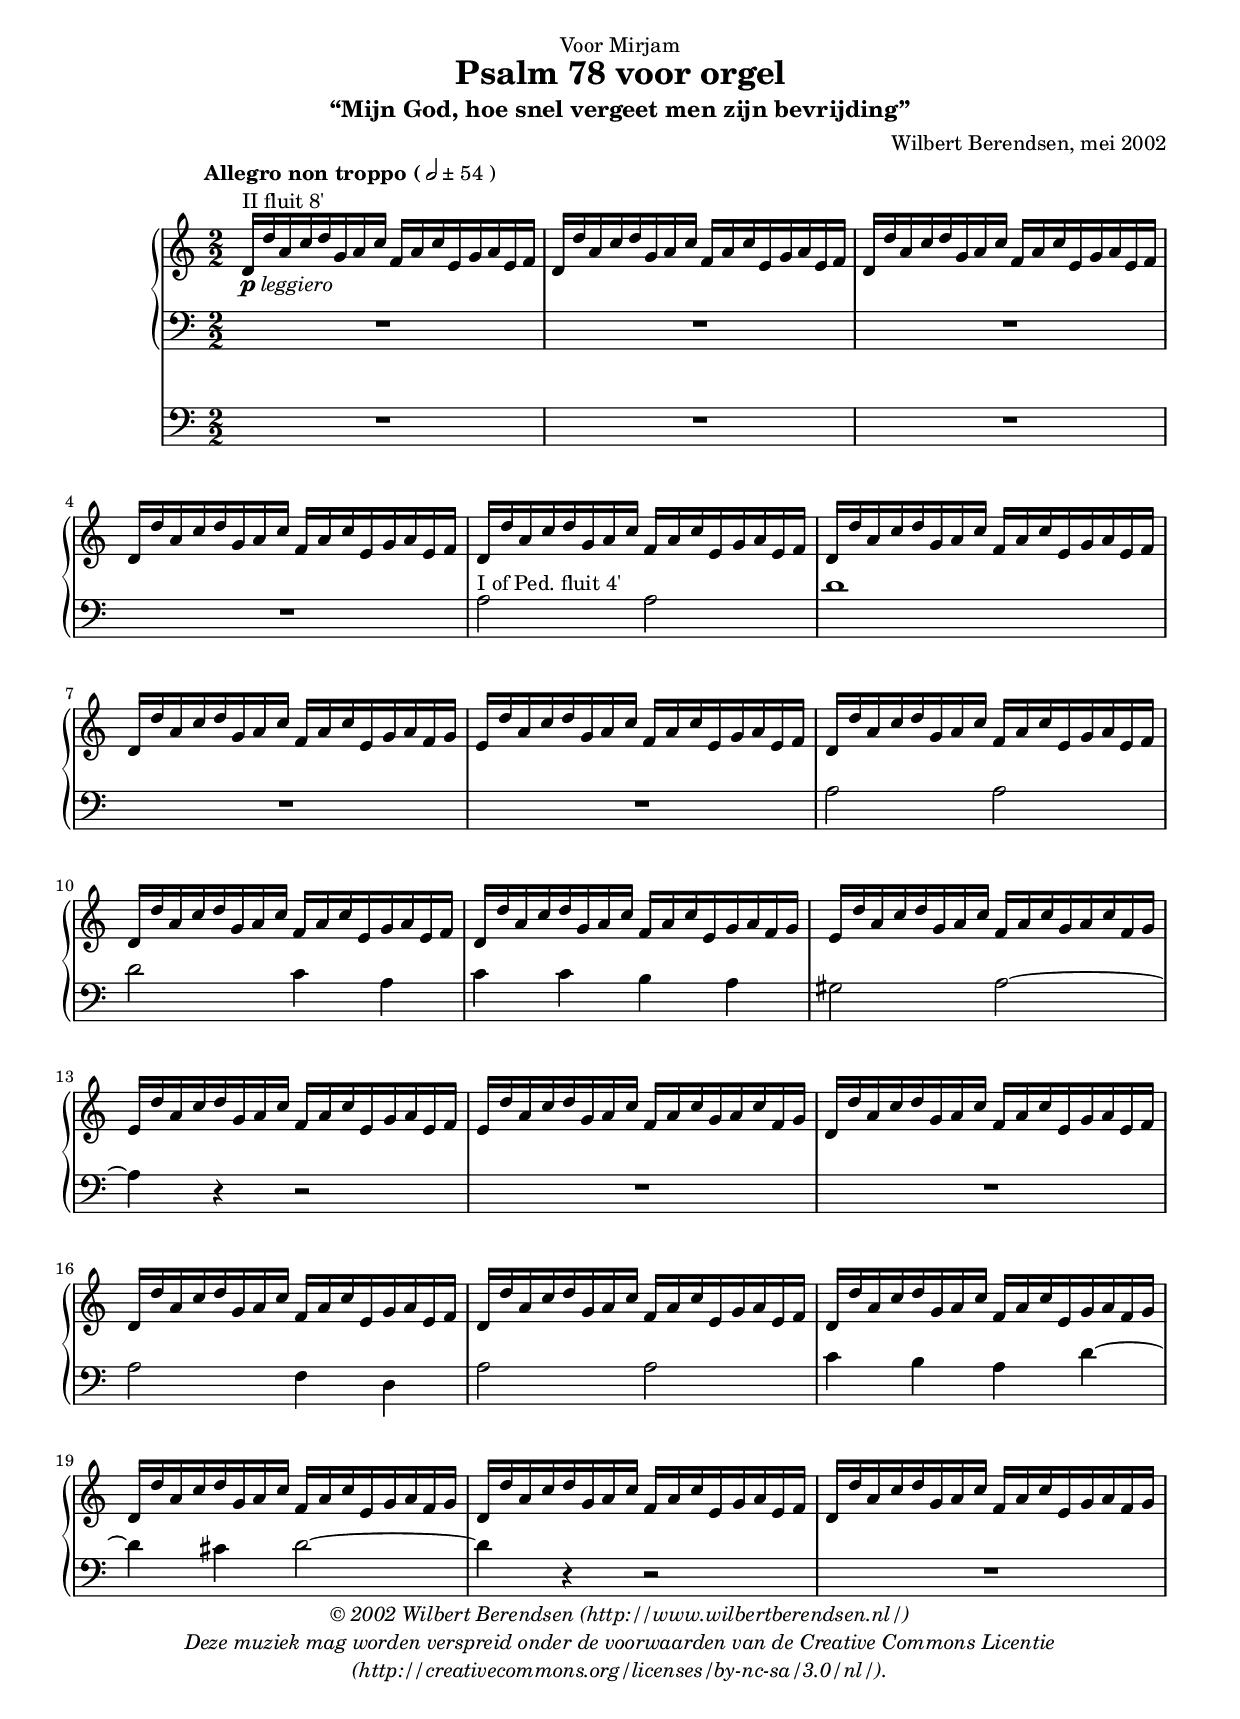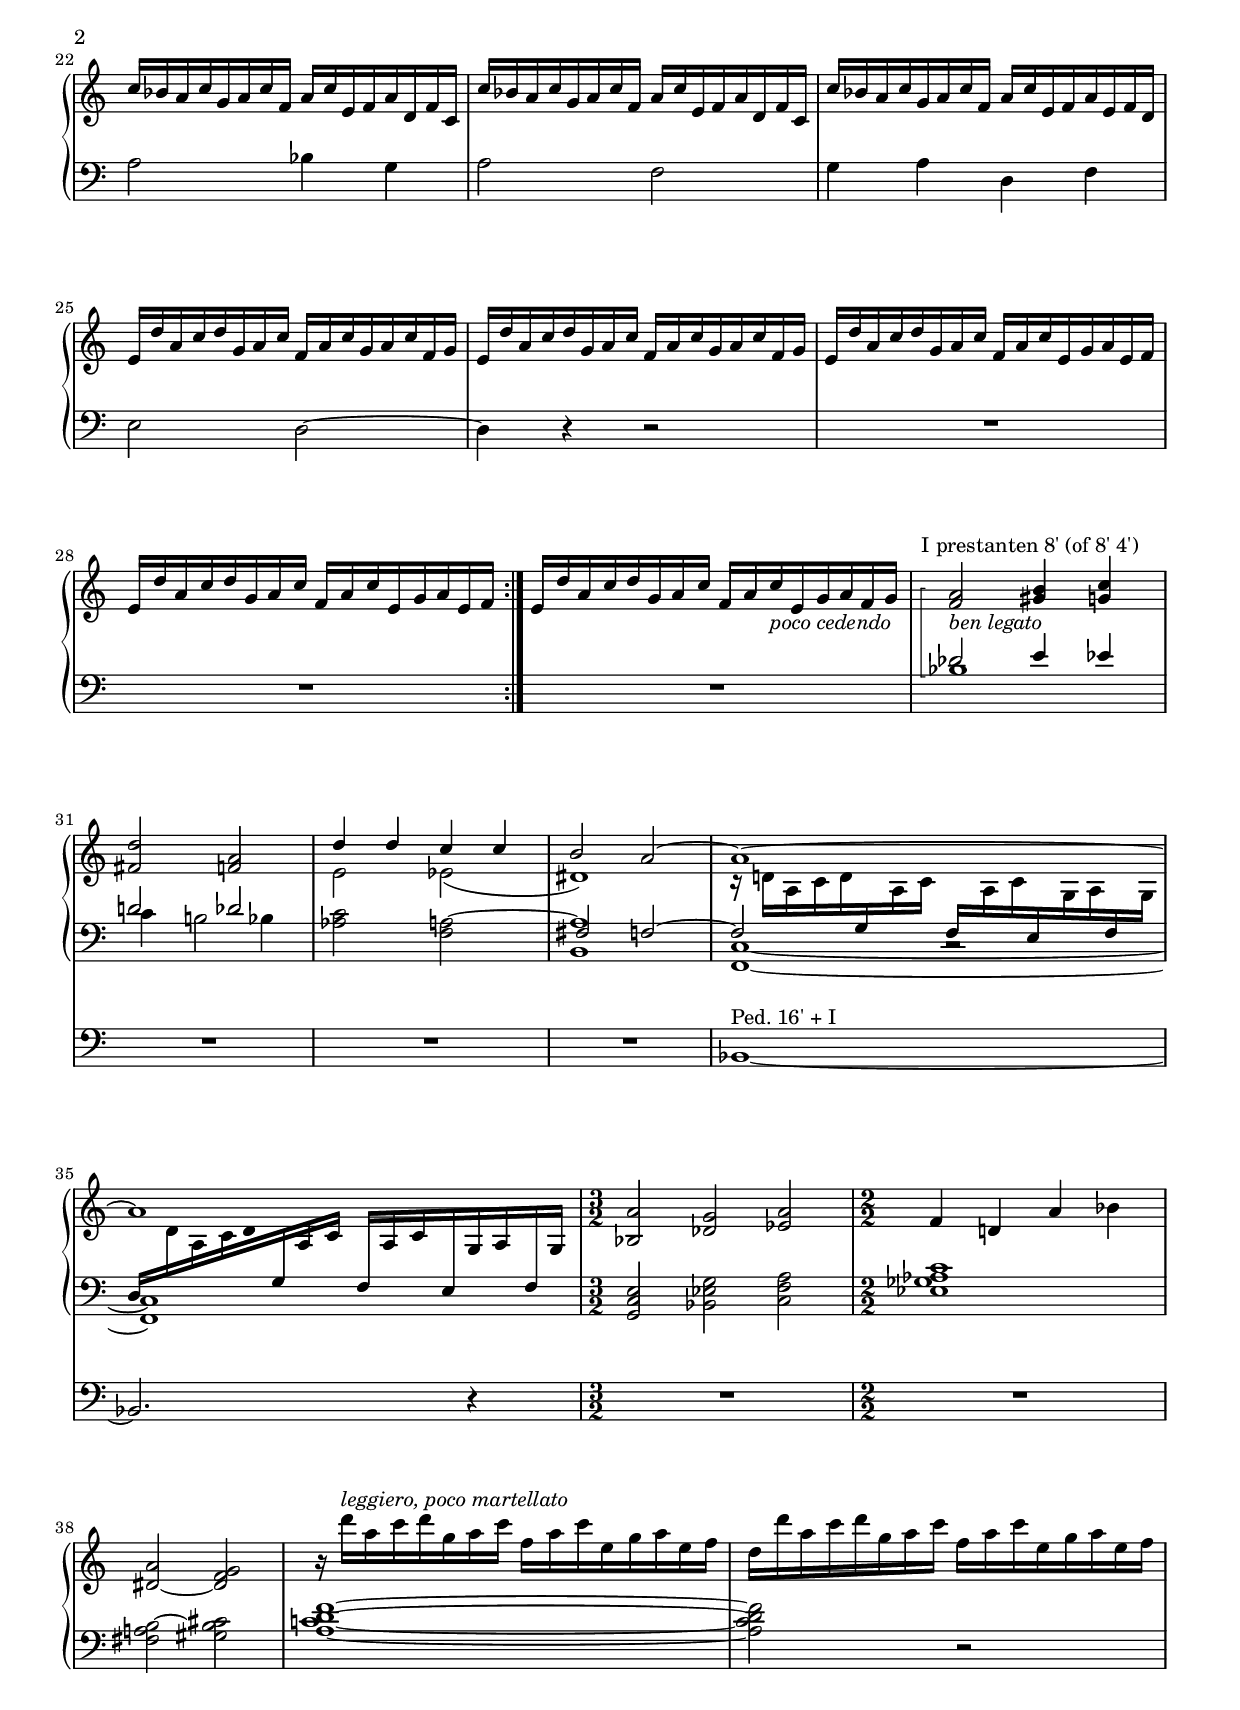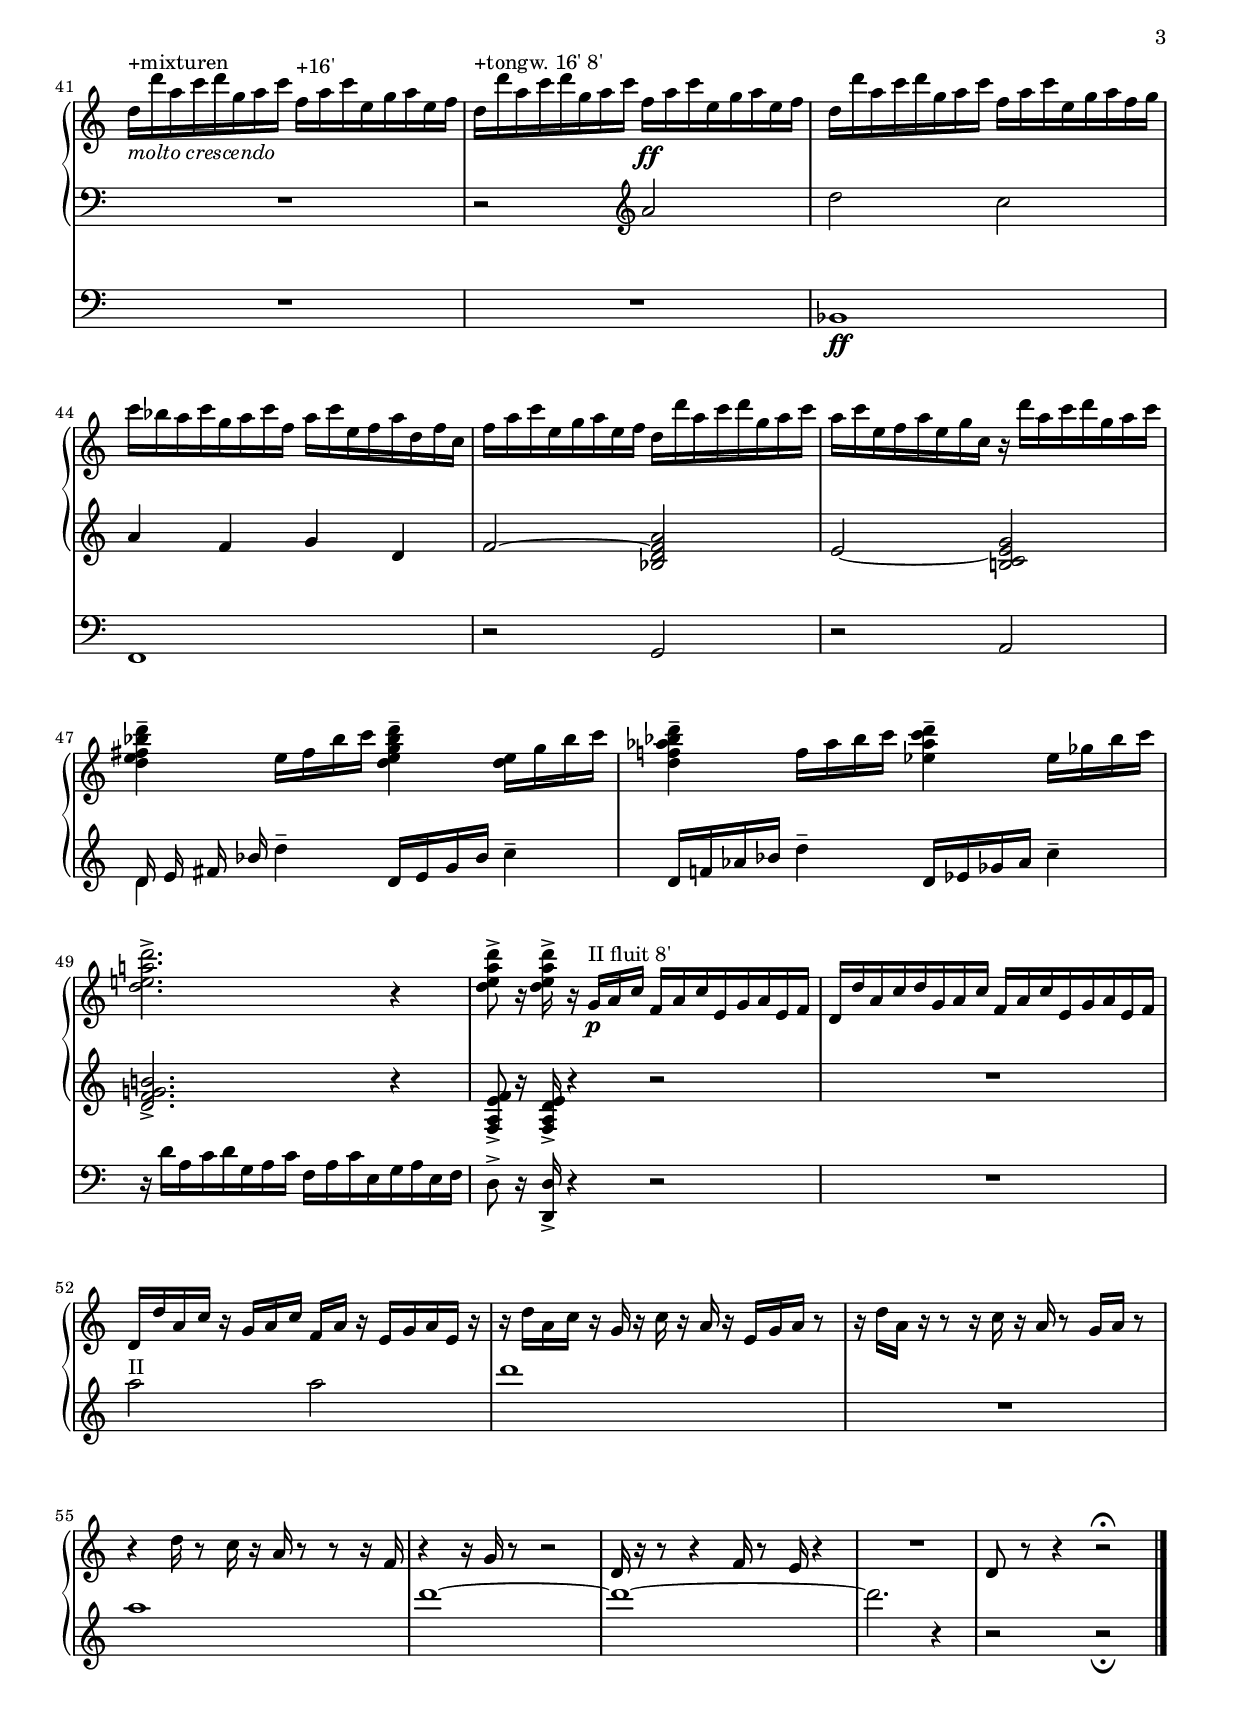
\version "2.12.0"

#(set-global-staff-size 18)

\header {
  dedication = "Voor Mirjam"
  title = "Psalm 78 voor orgel"
  subtitle = "“Mijn God, hoe snel vergeet men zijn bevrijding”"
  composer = "Wilbert Berendsen, mei 2002"
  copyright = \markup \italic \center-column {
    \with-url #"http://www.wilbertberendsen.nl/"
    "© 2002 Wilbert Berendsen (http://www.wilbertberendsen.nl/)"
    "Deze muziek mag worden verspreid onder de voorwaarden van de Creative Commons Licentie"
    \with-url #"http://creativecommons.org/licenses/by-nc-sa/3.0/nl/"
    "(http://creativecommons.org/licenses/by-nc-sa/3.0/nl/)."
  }
}

\layout {
  \context {\RemoveEmptyStaffContext}
}

\paper {
  #(set-paper-size "a4")
  ragged-last-bottom = ##f
  bottom-margin = 12 \mm
  line-width = 185 \mm
}

haak = {
  \set PianoStaff.connectArpeggios = ##t
  \once \override PianoStaff.Arpeggio #'extra-offset = #'(0.5 . 0)
  \once \override PianoStaff.Arpeggio #'stencil = #ly:arpeggio::brew-chord-bracket
}

rh = \relative c' {
  #(set-accidental-style 'modern)
  \clef violin
  \override Score.TimeSignature #'style = #'()
  \time 2/2
  \set Score.beatLength = #(ly:make-moment 1 4)
  d16
  ^\markup \column {
    \line {
      \hspace #'-4
      \bold "Allegro non troppo ("
      \fontsize #'-2 \general-align #Y #DOWN \note #"2" #.8 
      "± 54 )"
    }
    \line {II fluit 8'}
  }
  _\markup {\dynamic p \italic leggiero}
  d' a c d g, a c f, a c e, g a e f |
  \repeat unfold 5 { d d' a c d g, a c f, a c e, g a e f | }
  d d' a c d g, a c f, a c e, g a f g | e d' a c d g, a c f, a c e, g a e f |
  \repeat unfold 2 { d d' a c d g, a c f, a c e, g a e f | }
  d d' a c d g, a c f, a c e, g a f g | e d' a c d g, a c f, a c g a c f, g |
  e d' a c d g, a c f, a c e, g a e f | e d' a c d g, a c f, a c g a c f, g |
  \repeat unfold 3 { d d' a c d g, a c f, a c e, g a e f | }
  d d' a c d g, a c f, a c e, g a f g | d d' a c d g, a c f, a c e, g a f g |
  d d' a c d g, a c f, a c e, g a e f | d d' a c d g, a c f, a c e, g a f g |
  c bes a c g a c f, a c e, f a d, f c | c' bes a c g a c f, a c e, f a d, f c |
  c' bes a c g a c f, a c e, f a e f d | e d' a c d g, a c f, a c g a c f, g |
  e d' a c d g, a c f, a c g a c f, g | e d' a c d g, a c f, a c e, g a e f |
  e d' a c d g, a c f, a c e, g a e f \bar ":|"
  e d' a c d g, a c f, a c-\markup \italic "poco cedendo" e, g a f g |
  \haak <f a>2\arpeggio
  _\markup \italic "ben legato"-\tweak #'extra-offset #'(-3 . 0)^"I prestanten 8' (of 8' 4')"
  <gis b>4 <g c> | <fis d'>2 <f a> |
  <<
    { d'4 d c c b2 a2~a1~a } \\ {
      e2 es( dis1) r16 d a c d
      \stemUp \change Staff = lh g, \stemDown \change Staff = rh a c
      \stemUp \change Staff = lh f, \stemDown \change Staff = rh a c
      \stemUp \change Staff = lh e, \stemDown \change Staff = rh g a
      \stemUp \change Staff = lh f  \stemDown \change Staff = rh g |
      \stemUp \change Staff = lh d  \stemDown \change Staff = rh d' a c
      \stemUp d \change Staff = lh g, \change Staff = rh a c
      \change Staff = lh f, \change Staff = rh a c
      \change Staff = lh e, \change Staff = rh g a
      \change Staff = lh f  \change Staff = rh g |
    }
  >>
  \time 3/2
  <bes a'>2 <des g> <es a>
  \time 2/2
  f4 d a' bes <dis,~ a'>2 <dis f g> |
  \set Score.beatLength = #(ly:make-moment 1 4)
  r16 d''^\markup \italic "leggiero, poco martellato" a c d g, a c f, a c e, g a e f |
  d d' a c d g, a c f, a c e, g a e f |
  d^"+mixturen"_\markup \italic "molto crescendo" d' a c d g, a c
  \once \override TextScript #'staff-padding = #3 f,^"+16'" a c e, g a e f |
  d^"+tongw. 16' 8'" d' a c d g, a c f,_\ff a c e, g a e f |
  d d' a c d g, a c f, a c e, g a f g %{was: e f %}| c bes a c g a c f, a c e, f a d, f c |
  f a c e, g a e f d d' a c d g, a c | a c e, f a e g c, r d' a c d g, a c |
  <d, e fis bes d>4-- e16 fis bes c <d, e g bes d>4-- <d e>16 g bes c |
  <d, f as bes d>4-- f16 as bes c <es, as c d>4-- es16 ges bes c |
  <d, e a d>2.-> r4 | <d e a d>8-> r16 <d e a d>-> r g,\p^"II fluit 8'" a c f, a c e, g a e f |
  d d' a c d g, a c f, a c e, g a e f | d d' a c r g a c f, a r e g a e r |
  r d' a c r g r c r a r e g a r8 | r16 d a r r8 r16 c r a r8 g16 a r8 | r4 d16 r8 c16 r a r8 r r16 f |
  r4 r16 g r8 r2 | d16 r r8 r4 f16 r8 e16 r4 | R1 | d8 r r4 r2^\fermata \bar "|."
}

lh = \relative c' {
  #(set-accidental-style 'modern)
  \clef bass
  R1*4 a2^"I of Ped. fluit 4'" a d1 R1*2 a2 a d c4 a c c b a gis2 a~ a4 r4 r2 R1*2
  a2 f4 d a'2 a c4 b a d~d cis d2~d4 r4 r2 R1
  a2 bes4 g a2 f g4 a d, f e2 d2~d4 r4 r2 R1*2 \bar ":|" R1
  << {des'2 e4 es | d2 des2} \\ { \haak bes1\arpeggio | c4 b2 bes4 } >>|
  << { s1 fis2 f~f c\rest } \\ { \tieUp <as' c>2 <f a~> <b, a'>1 \tieDown <f c'>1~<f c'>} >>
  %\time 3/2
  <g c e>2 <bes es g> <c f a>
  %\time 2/2
  <es ges as c>1 <fis a b~>2 <gis b cis> | <a c d f>1~<a c d f>2 r2 R1 r2
  \clef violin
  a' d c a4 f g d f2~ <bes, d f a> e~ <b c e g> |
  << {d16 e fis bes} \\ d,4 >> d'4-- d,16 e g bes c4-- |
  d,16 f as bes d4-- d,16 es ges as c4-- |
  <d, f g b>2.-> r4 | <f, a e' f>8-> r16 <f a d e>-> r4 r2 | R1 |
  a''2^"II" a | d1 R1 a d~d~d2. r4 | r2 r2_\fermata |
}

ped = \relative c {
  #(set-accidental-style 'modern)
  \clef bass
  R1*33 bes1~^"Ped. 16' + I" bes2. r4 |
  \time 3/2 R1. \time 2/2 R1*6
  bes1\ff f r2 g r a R1*2 r16 d' a c d g, a c f, a c e, g a e f | d8-> r16 <d d,>-> r4 r2 | R1*9 |
}

\score {
  <<
    \new PianoStaff <<
      \new Staff = "rh" \rh
      \new Staff = "lh" \lh
    >>
    \new Staff = "ped" \ped
  >>
}
